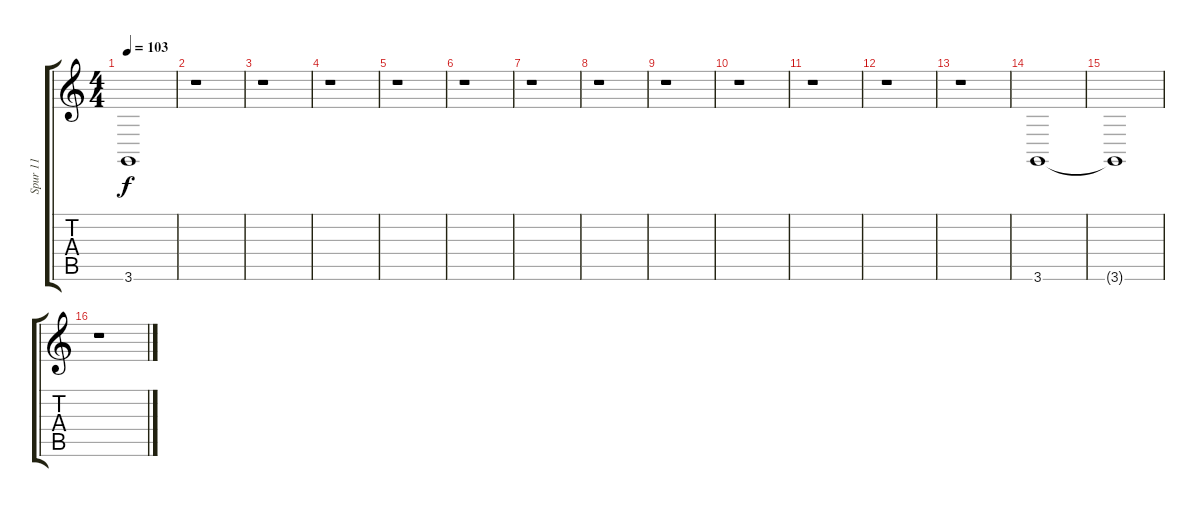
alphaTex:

\track ("Spur 11" "Spur 11") {instrument synthstrings1}
\staff {score tabs}
\tuning (E4 B3 G3 D3 A2 E2) {hide}
\ts (4 4)
\tempo 103
\clef g2
\ks c
3.6.1{dy f} |
r.1 |
r.1 |
r.1 |
r.1 |
r.1 |
r.1 |
r.1 |
r.1 |
r.1 |
r.1 |
r.1 |
r.1 |
3.6.1 |
3.6{t}.1 |
r.1
